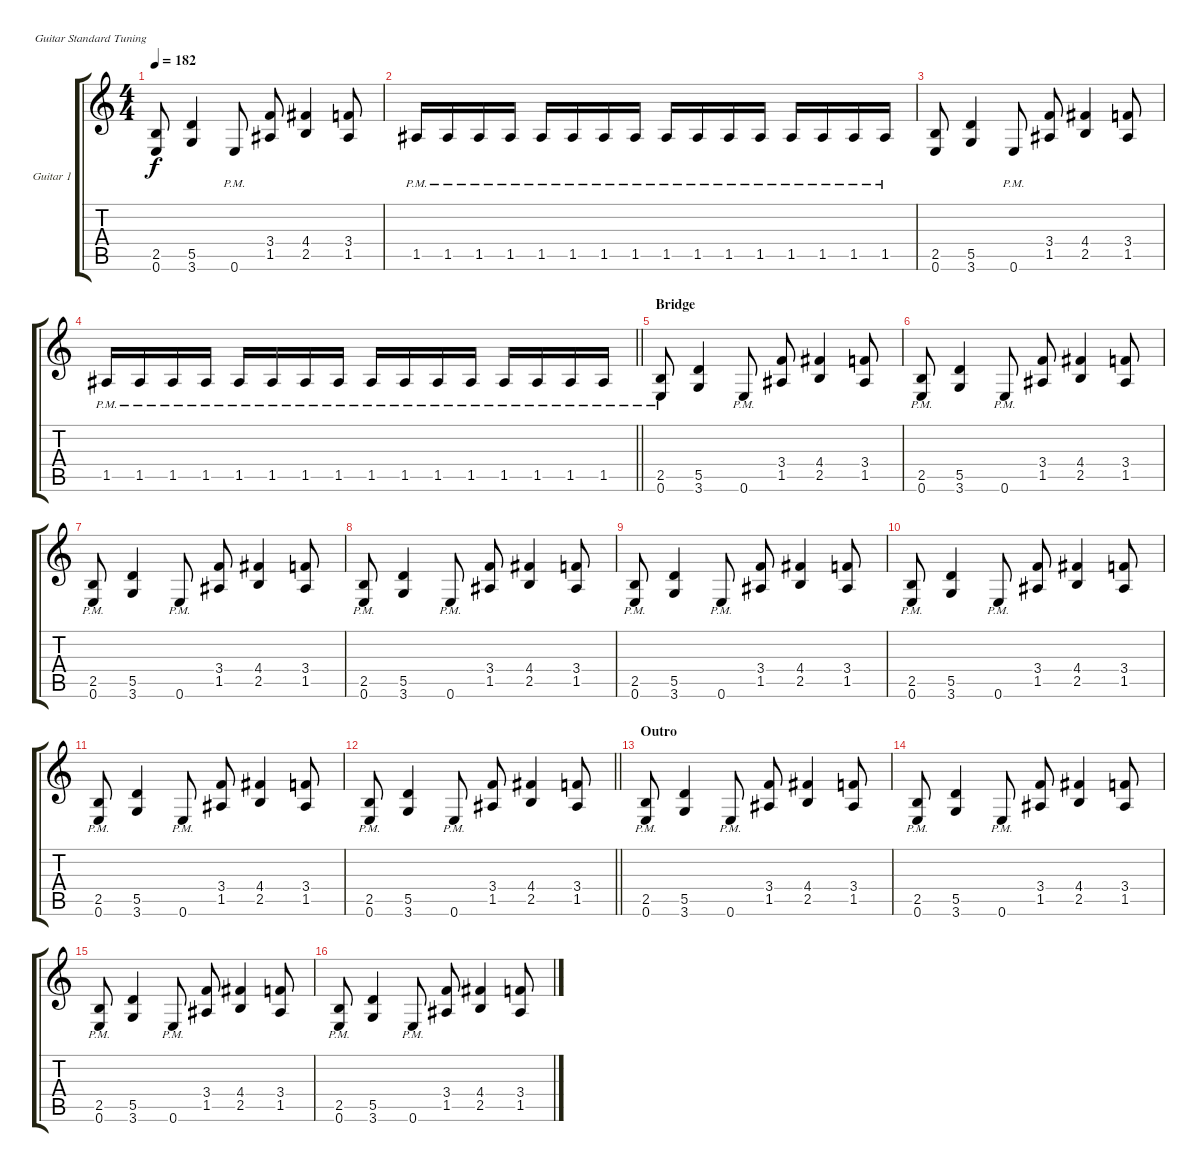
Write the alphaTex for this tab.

\bracketExtendMode groupsimilarinstruments
\firstSystemTrackNameOrientation horizontal
\otherSystemsTrackNameOrientation horizontal
\track ("Guitar 1" "Guitar 1") {instrument overdrivenguitar}
\staff {score tabs}
\tuning (E4 B3 G3 D3 A2 E2)
\ts (4 4)
\tempo 182
\clef g2
\ks c
(2.5 0.6).8{dy f} (5.5 3.6).4 0.6{pm}.8 (3.4 1.5).8 (4.4 2.5).4 (3.4 1.5).8 |
1.5{pm}.16 1.5{pm}.16 1.5{pm}.16 1.5{pm}.16 1.5{pm}.16 1.5{pm}.16 1.5{pm}.16 1.5{pm}.16 1.5{pm}.16 1.5{pm}.16 1.5{pm}.16 1.5{pm}.16 1.5{pm}.16 1.5{pm}.16 1.5{pm}.16 1.5{pm}.16 |
(2.5 0.6).8 (5.5 3.6).4 0.6{pm}.8 (3.4 1.5).8 (4.4 2.5).4 (3.4 1.5).8 |
\barLineRight lightlight
1.5{pm}.16 1.5{pm}.16 1.5{pm}.16 1.5{pm}.16 1.5{pm}.16 1.5{pm}.16 1.5{pm}.16 1.5{pm}.16 1.5{pm}.16 1.5{pm}.16 1.5{pm}.16 1.5{pm}.16 1.5{pm}.16 1.5{pm}.16 1.5{pm}.16 1.5{pm}.16 |
\section ("" "Bridge")
(2.5{pm} 0.6{pm}).8 (5.5 3.6).4 0.6{pm}.8 (3.4 1.5).8 (4.4 2.5).4 (3.4 1.5).8 |
(2.5{pm} 0.6{pm}).8 (5.5 3.6).4 0.6{pm}.8 (3.4 1.5).8 (4.4 2.5).4 (3.4 1.5).8 |
(2.5{pm} 0.6{pm}).8 (5.5 3.6).4 0.6{pm}.8 (3.4 1.5).8 (4.4 2.5).4 (3.4 1.5).8 |
(2.5{pm} 0.6{pm}).8 (5.5 3.6).4 0.6{pm}.8 (3.4 1.5).8 (4.4 2.5).4 (3.4 1.5).8 |
(2.5{pm} 0.6{pm}).8 (5.5 3.6).4 0.6{pm}.8 (3.4 1.5).8 (4.4 2.5).4 (3.4 1.5).8 |
(2.5{pm} 0.6{pm}).8 (5.5 3.6).4 0.6{pm}.8 (3.4 1.5).8 (4.4 2.5).4 (3.4 1.5).8 |
(2.5{pm} 0.6{pm}).8 (5.5 3.6).4 0.6{pm}.8 (3.4 1.5).8 (4.4 2.5).4 (3.4 1.5).8 |
\barLineRight lightlight
(2.5{pm} 0.6{pm}).8 (5.5 3.6).4 0.6{pm}.8 (3.4 1.5).8 (4.4 2.5).4 (3.4 1.5).8 |
\section ("" "Outro")
(2.5{pm} 0.6{pm}).8 (5.5 3.6).4 0.6{pm}.8 (3.4 1.5).8 (4.4 2.5).4 (3.4 1.5).8 |
(2.5{pm} 0.6{pm}).8 (5.5 3.6).4 0.6{pm}.8 (3.4 1.5).8 (4.4 2.5).4 (3.4 1.5).8 |
(2.5{pm} 0.6{pm}).8 (5.5 3.6).4 0.6{pm}.8 (3.4 1.5).8 (4.4 2.5).4 (3.4 1.5).8 |
(2.5{pm} 0.6{pm}).8 (5.5 3.6).4 0.6{pm}.8 (3.4 1.5).8 (4.4 2.5).4 (3.4 1.5).8
